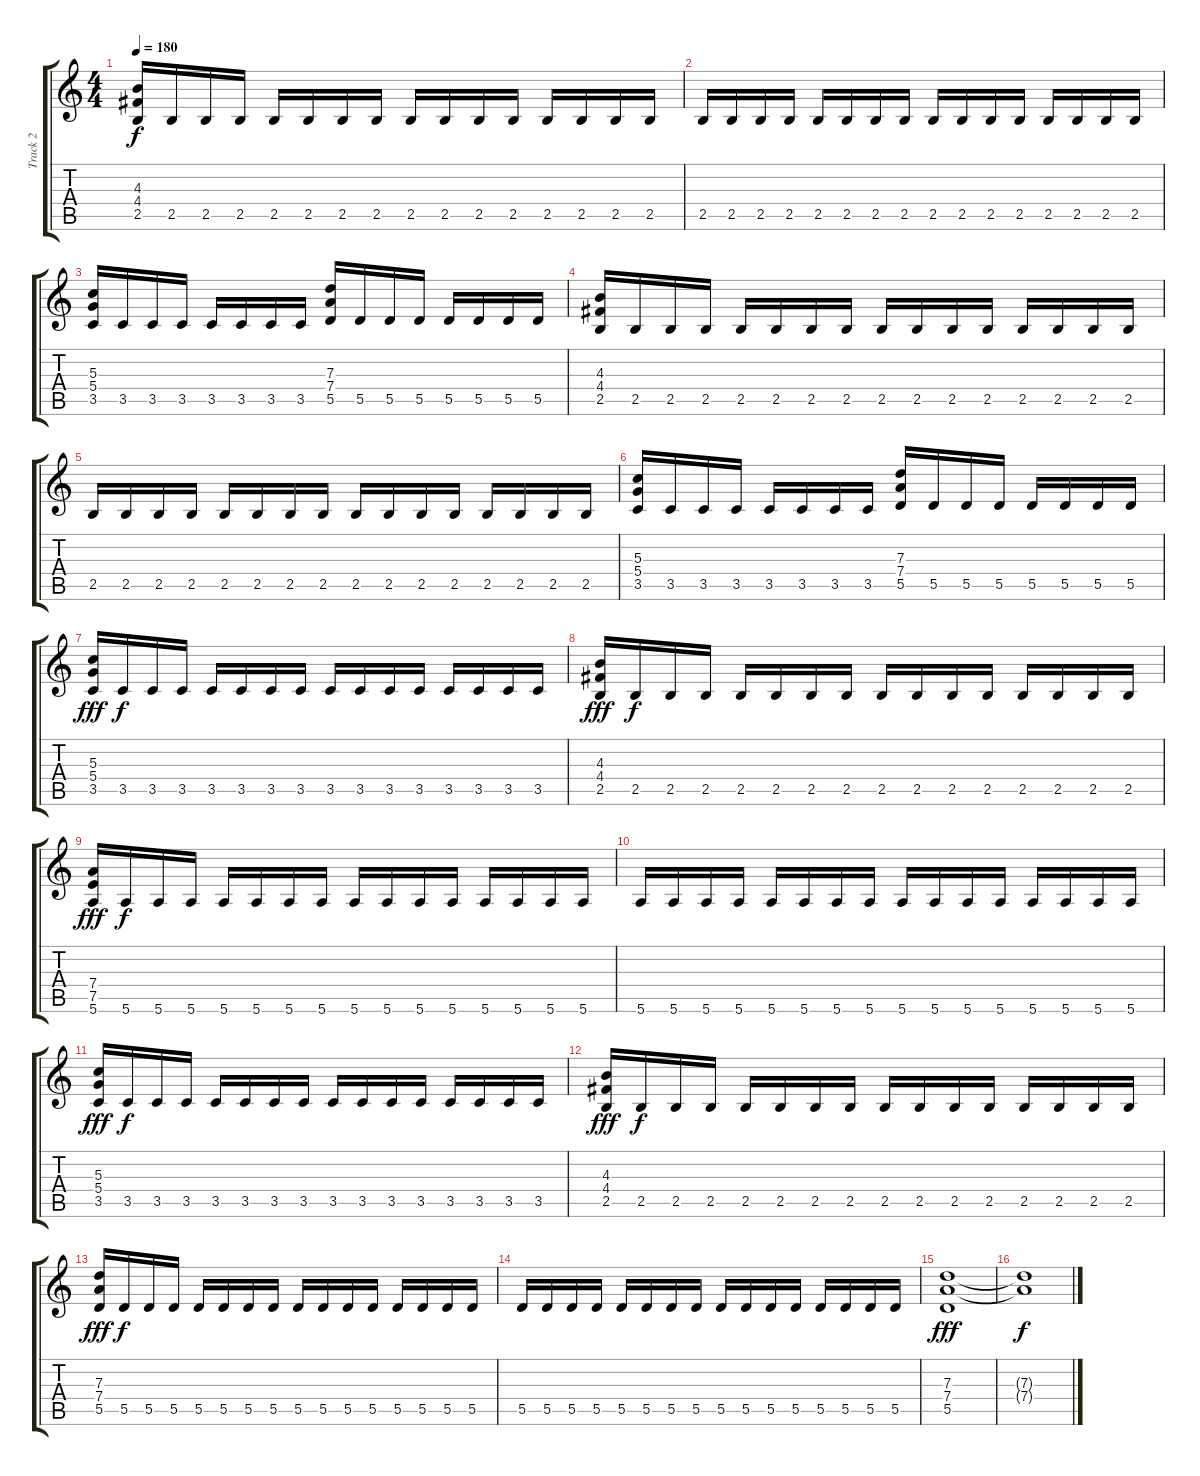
\track ("Track 2" "Track 2") {instrument distortionguitar}
\staff {score tabs}
\tuning (E4 B3 G3 D3 A2 E2) {hide}
\ts (4 4)
\tempo 180
\clef g2
\ks c
(4.3 4.4 2.5).16{dy f} 2.5.16 2.5.16 2.5.16 2.5.16 2.5.16 2.5.16 2.5.16 2.5.16 2.5.16 2.5.16 2.5.16 2.5.16 2.5.16 2.5.16 2.5.16 |
2.5.16 2.5.16 2.5.16 2.5.16 2.5.16 2.5.16 2.5.16 2.5.16 2.5.16 2.5.16 2.5.16 2.5.16 2.5.16 2.5.16 2.5.16 2.5.16 |
(5.3 5.4 3.5).16 3.5.16 3.5.16 3.5.16 3.5.16 3.5.16 3.5.16 3.5.16 (7.3 7.4 5.5).16 5.5.16 5.5.16 5.5.16 5.5.16 5.5.16 5.5.16 5.5.16 |
(4.3 4.4 2.5).16 2.5.16 2.5.16 2.5.16 2.5.16 2.5.16 2.5.16 2.5.16 2.5.16 2.5.16 2.5.16 2.5.16 2.5.16 2.5.16 2.5.16 2.5.16 |
2.5.16 2.5.16 2.5.16 2.5.16 2.5.16 2.5.16 2.5.16 2.5.16 2.5.16 2.5.16 2.5.16 2.5.16 2.5.16 2.5.16 2.5.16 2.5.16 |
(5.3 5.4 3.5).16 3.5.16 3.5.16 3.5.16 3.5.16 3.5.16 3.5.16 3.5.16 (7.3 7.4 5.5).16 5.5.16 5.5.16 5.5.16 5.5.16 5.5.16 5.5.16 5.5.16 |
(5.3 5.4 3.5).16{dy fff} 3.5.16{dy f} 3.5.16 3.5.16 3.5.16 3.5.16 3.5.16 3.5.16 3.5.16 3.5.16 3.5.16 3.5.16 3.5.16 3.5.16 3.5.16 3.5.16 |
(4.3 4.4 2.5).16{dy fff} 2.5.16{dy f} 2.5.16 2.5.16 2.5.16 2.5.16 2.5.16 2.5.16 2.5.16 2.5.16 2.5.16 2.5.16 2.5.16 2.5.16 2.5.16 2.5.16 |
(7.4 7.5 5.6).16{dy fff} 5.6.16{dy f} 5.6.16 5.6.16 5.6.16 5.6.16 5.6.16 5.6.16 5.6.16 5.6.16 5.6.16 5.6.16 5.6.16 5.6.16 5.6.16 5.6.16 |
5.6.16 5.6.16 5.6.16 5.6.16 5.6.16 5.6.16 5.6.16 5.6.16 5.6.16 5.6.16 5.6.16 5.6.16 5.6.16 5.6.16 5.6.16 5.6.16 |
(5.3 5.4 3.5).16{dy fff} 3.5.16{dy f} 3.5.16 3.5.16 3.5.16 3.5.16 3.5.16 3.5.16 3.5.16 3.5.16 3.5.16 3.5.16 3.5.16 3.5.16 3.5.16 3.5.16 |
(4.3 4.4 2.5).16{dy fff} 2.5.16{dy f} 2.5.16 2.5.16 2.5.16 2.5.16 2.5.16 2.5.16 2.5.16 2.5.16 2.5.16 2.5.16 2.5.16 2.5.16 2.5.16 2.5.16 |
(7.3 7.4 5.5).16{dy fff} 5.5.16{dy f} 5.5.16 5.5.16 5.5.16 5.5.16 5.5.16 5.5.16 5.5.16 5.5.16 5.5.16 5.5.16 5.5.16 5.5.16 5.5.16 5.5.16 |
5.5.16 5.5.16 5.5.16 5.5.16 5.5.16 5.5.16 5.5.16 5.5.16 5.5.16 5.5.16 5.5.16 5.5.16 5.5.16 5.5.16 5.5.16 5.5.16 |
(7.3 7.4 5.5).1{dy fff} |
(7.3{t} 7.4{t}).1{dy f}
